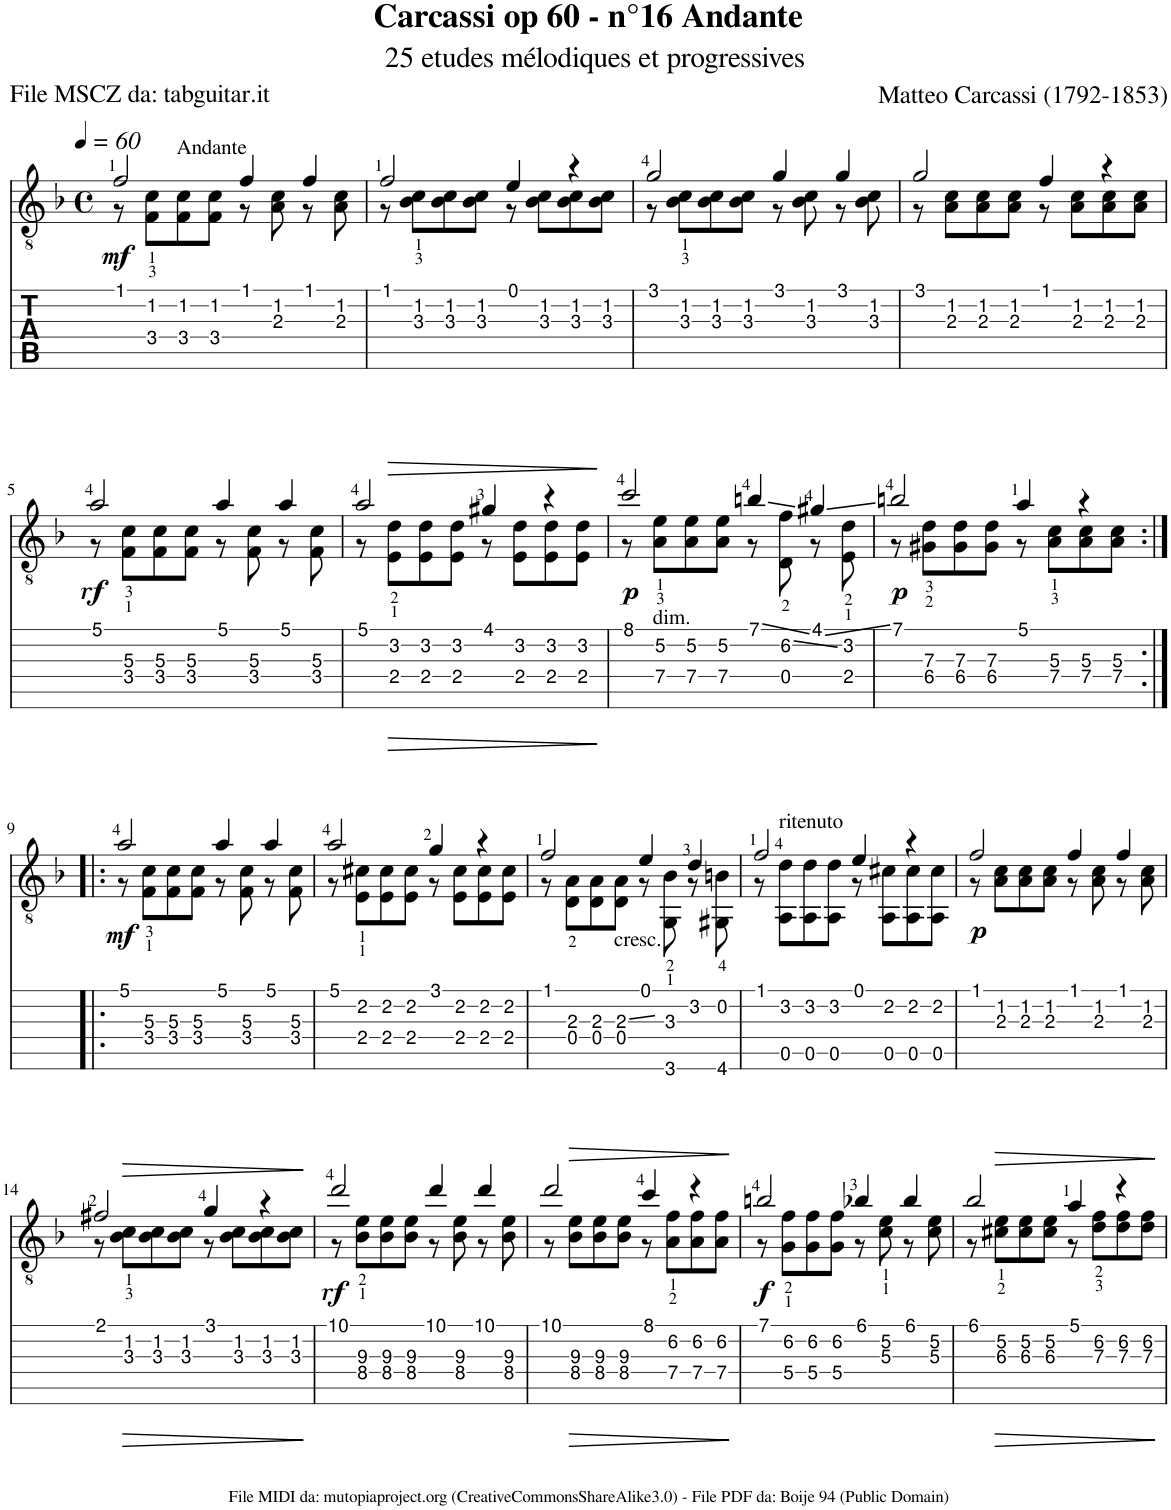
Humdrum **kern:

**kern	**kern	**dynam
*part1	*part1	*part1
*staff2	*staff1	*staff1/2
*I"Guitar	*	*
*I'Guit.	*	*
*stria6	*	*
*	*clefGv2	*
*k[b-]	*k[b-]	*
*M4/4	*M4/4	*
*met(c)	*met(c)	*
*MM60	*MM60	*
=1	=1	=1
*^	*^	*
!	!	!	!	!LO:DY:b
2f	8r	2f/	8r	mf
.	8F 8c	.	8F\ 8c\L	.
!	!	!	!LO:TX:a:t=Andante	!
.	8F\ 8c\L	.	8F\ 8c\	.
.	8F\ 8c\J	.	8F\ 8c\J	.
4f	8r	4f/	8r	.
.	8A 8c	.	8A\ 8c\	.
4f	8r	4f/	8r	.
.	8A 8c	.	8A\ 8c\	.
=2	=2	=2	=2	=2
2f	8r	2f/	8r	.
.	8B- 8c	.	8B-\ 8c\L	.
.	8B-\ 8c\L	.	8B-\ 8c\	.
.	8B-\ 8c\J	.	8B-\ 8c\J	.
4e	8r	4e/	8r	.
.	8B- 8c	.	8B-\ 8c\L	.
4r	8B-\ 8c\L	4r	8B-\ 8c\	.
.	8B-\ 8c\J	.	8B-\ 8c\J	.
=3	=3	=3	=3	=3
2g	8r	2g/	8r	.
.	8B- 8c	.	8B-\ 8c\L	.
.	8B-\ 8c\L	.	8B-\ 8c\	.
.	8B-\ 8c\J	.	8B-\ 8c\J	.
4g	8r	4g/	8r	.
.	8B- 8c	.	8B-\ 8c\	.
4g	8r	4g/	8r	.
.	8B- 8c	.	8B-\ 8c\	.
=4	=4	=4	=4	=4
2g	8r	2g/	8r	.
.	8A 8c	.	8A\ 8c\L	.
.	8A\ 8c\L	.	8A\ 8c\	.
.	8A\ 8c\J	.	8A\ 8c\J	.
4f	8r	4f/	8r	.
.	8A 8c	.	8A\ 8c\L	.
4r	8A\ 8c\L	4r	8A\ 8c\	.
.	8A\ 8c\J	.	8A\ 8c\J	.
!!LO:LB:g=z	!!
=5	=5	=5	=5	=5
!	!	!	!	!LO:DY:b
2a	8r	2a/	8r	rf
.	8F 8c	.	8F\ 8c\L	.
.	8F\ 8c\L	.	8F\ 8c\	.
.	8F\ 8c\J	.	8F\ 8c\J	.
4a	8r	4a/	8r	.
.	8F 8c	.	8F\ 8c\	.
4a	8r	4a/	8r	.
.	8F 8c	.	8F\ 8c\	.
=6	=6	=6	=6	=6
2a	8r	2a/	8r	.
!	!	!	!	!LO:HP:b=2
!	!	!	!	!LO:HP:n=1:b
.	8E 8d	.	8E\ 8d\L	> >
.	8E\ 8d\L	.	8E\ 8d\	.
.	8E\ 8d\J	.	8E\ 8d\J	.
4g#	8r	4g#X/	8r	.
.	8E 8d	.	8E\ 8d\L	.
4r	8E\ 8d\L	4r	8E\ 8d\	.
.	8E\ 8d\J	.	8E\ 8d\J	.
*v	*v	*	*	*
*	*v	*v	*
.	.	]
=7	=7	=7
*^	*^	*
!	!	!	!	!LO:DY:b
2cc	8r	2cc/	8r	p
!	!	!	!LO:TX:b:t=dim.	!
.	8A 8e	.	8A\ 8e\L	.
.	8A\ 8e\L	.	8A\ 8e\	.
.	8A\ 8e\J	.	8A\ 8e\J	.
4b	8r	4bn/	8r	.
.	8D 8f	.	8D\ 8f\	.
4g#	8r	4g#X/	8r	.
.	8E 8d	.	8E\ 8d\	.
=8	=8	=8	=8	=8
!	!	!	!	!LO:DY:b
2b	8r	2bn/	8r	p
.	8G# 8d	.	8G#X\ 8d\L	.
.	8G#\ 8d\L	.	8G#\ 8d\	.
.	8G#\ 8d\J	.	8G#\ 8d\J	.
4a	8r	4a/	8r	.
.	8A 8c	.	8A\ 8c\L	.
4r	8A\ 8c\L	4r	8A\ 8c\	.
.	8A\ 8c\J	.	8A\ 8c\J	.
!!LO:LB:g=z	!!
=9:|!|:	=9:|!|:	=9:|!|:	=9:|!|:	=9:|!|:
!	!	!	!	!LO:DY:b
2a	8r	2a/	8r	mf
.	8F 8c	.	8F\ 8c\L	.
.	8F\ 8c\L	.	8F\ 8c\	.
.	8F\ 8c\J	.	8F\ 8c\J	.
4a	8r	4a/	8r	.
.	8F 8c	.	8F\ 8c\	.
4a	8r	4a/	8r	.
.	8F 8c	.	8F\ 8c\	.
=10	=10	=10	=10	=10
2a	8r	2a/	8r	.
.	8E 8c#	.	8E\ 8c#X\L	.
.	8E\ 8c#\L	.	8E\ 8c#\	.
.	8E\ 8c#\J	.	8E\ 8c#\J	.
4g	8r	4g/	8r	.
.	8E 8c#	.	8E\ 8c#\L	.
4r	8E\ 8c#\L	4r	8E\ 8c#\	.
.	8E\ 8c#\J	.	8E\ 8c#\J	.
=11	=11	=11	=11	=11
2f	8r	2f/	8r	.
.	8D 8A	.	8D\ 8A\L	.
.	8D\ 8A\L	.	8D\ 8A\	.
!	!	!	!LO:TX:b:t=cresc.	!
.	8D\ 8A\J	.	8D\ 8A\J	.
4e	8r	4e/	8r	.
.	8GG 8B-	.	8GG\ 8B-\	.
4d	8r	4d/	8r	.
.	8GG# 8B	.	8GG#X\ 8Bn\	.
=12	=12	=12	=12	=12
2f	8r	2f/	8r	.
!	!	!	!LO:TX:a:t=ritenuto	!
.	8AA 8d	.	8AA\ 8d\L	.
.	8AA\ 8d\L	.	8AA\ 8d\	.
.	8AA\ 8d\J	.	8AA\ 8d\J	.
4e	8r	4e/	8r	.
.	8AA 8c#	.	8AA\ 8c#X\L	.
4r	8AA\ 8c#\L	4r	8AA\ 8c#\	.
.	8AA\ 8c#\J	.	8AA\ 8c#\J	.
=13	=13	=13	=13	=13
!	!	!	!	!LO:DY:b
2f	8r	2f/	8r	p
.	8A 8c	.	8A\ 8c\L	.
.	8A\ 8c\L	.	8A\ 8c\	.
.	8A\ 8c\J	.	8A\ 8c\J	.
4f	8r	4f/	8r	.
.	8A 8c	.	8A\ 8c\	.
4f	8r	4f/	8r	.
.	8A 8c	.	8A\ 8c\	.
!!LO:LB:g=z	!!
=14	=14	=14	=14	=14
2f#	8r	2f#X/	8r	.
!	!	!	!	!LO:HP:b=2
!	!	!	!	!LO:HP:n=1:b
.	8B- 8c	.	8B-\ 8c\L	> >
.	8B-\ 8c\L	.	8B-\ 8c\	.
.	8B-\ 8c\J	.	8B-\ 8c\J	.
4g	8r	4g/	8r	.
.	8B- 8c	.	8B-\ 8c\L	.
4r	8B-\ 8c\L	4r	8B-\ 8c\	.
.	8B-\ 8c\J	.	8B-\ 8c\J	.
*v	*v	*	*	*
*	*v	*v	*
.	.	] ]
=15	=15	=15
*^	*^	*
!	!	!	!	!LO:DY:b
2dd	8r	2dd/	8r	rf
.	8B- 8e	.	8B-\ 8e\L	.
.	8B-\ 8e\L	.	8B-\ 8e\	.
.	8B-\ 8e\J	.	8B-\ 8e\J	.
4dd	8r	4dd/	8r	.
.	8B- 8e	.	8B-\ 8e\	.
4dd	8r	4dd/	8r	.
.	8B- 8e	.	8B-\ 8e\	.
=16	=16	=16	=16	=16
2dd	8r	2dd/	8r	.
!	!	!	!	!LO:HP:b=2
!	!	!	!	!LO:HP:n=1:b
.	8B- 8e	.	8B-\ 8e\L	> >
.	8B-\ 8e\L	.	8B-\ 8e\	.
.	8B-\ 8e\J	.	8B-\ 8e\J	.
4cc	8r	4cc/	8r	.
.	8A 8f	.	8A\ 8f\L	.
4r	8A\ 8f\L	4r	8A\ 8f\	.
.	8A\ 8f\J	.	8A\ 8f\J	.
*v	*v	*	*	*
*	*v	*v	*
.	.	] ]
=17	=17	=17
*^	*^	*
!	!	!	!	!LO:DY:b
2b	8r	2bn/	8r	f
.	8G 8f	.	8G\ 8f\L	.
.	8G\ 8f\L	.	8G\ 8f\	.
.	8G\ 8f\J	.	8G\ 8f\J	.
4b-	8r	4b-X/	8r	.
.	8c 8e	.	8c\ 8e\	.
4b-	8r	4b-/	8r	.
.	8c 8e	.	8c\ 8e\	.
=18	=18	=18	=18	=18
2b-	8r	2b-/	8r	.
!	!	!	!	!LO:HP:b
.	8c# 8e	.	8c#X\ 8e\L	>
.	8c#\ 8e\L	.	8c#\ 8e\	.
.	8c#\ 8e\J	.	8c#\ 8e\J	.
4a	8r	4a/	8r	.
.	8d 8f	.	8d\ 8f\L	.
4r	8d\ 8f\L	4r	8d\ 8f\	.
.	8d\ 8f\J	.	8d\ 8f\J	.
*v	*v	*	*	*
*	*v	*v	*
.	.	] ]
=	=	=
*-	*-	*-
